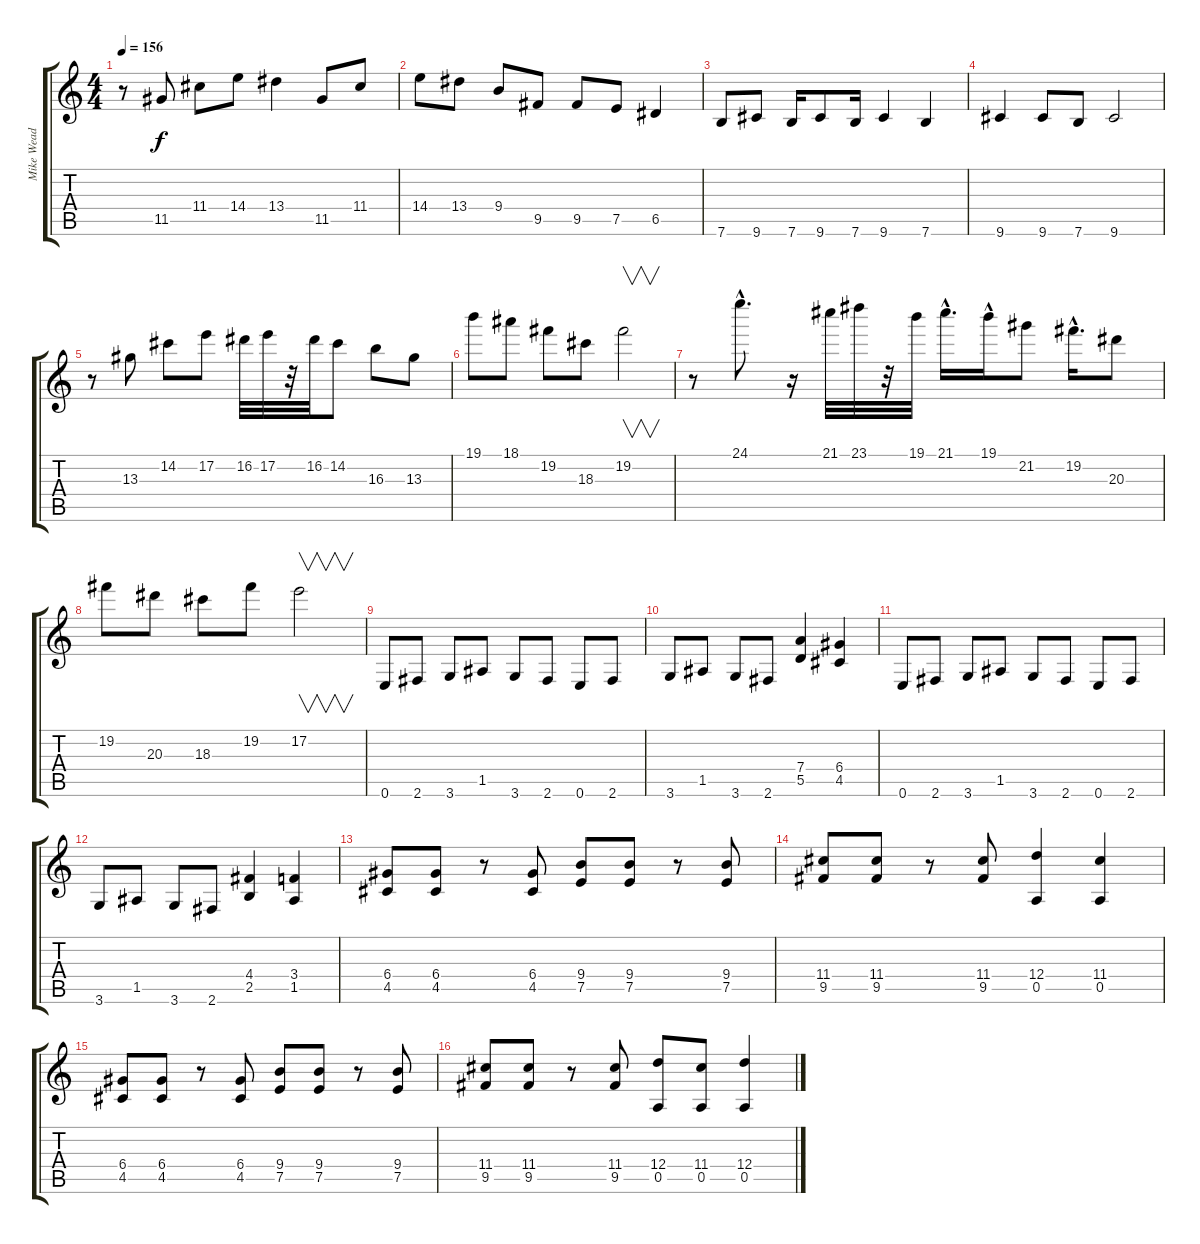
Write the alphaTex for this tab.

\track ("Mike Wead" "Mike Wead") {instrument distortionguitar}
\staff {score tabs}
\tuning (E4 B3 G3 D3 A2 E2) {hide}
\ts (4 4)
\tempo 156
\clef g2
\ks c
r.8{dy f} 11.5.8 11.4.8 14.4.8 13.4.4 11.5.8 11.4.8 |
14.4.8 13.4.8 9.4.8 9.5.8 9.5.8 7.5.8 6.5.4 |
7.6.8 9.6.8 7.6.16 9.6.8 7.6.16 9.6.4 7.6.4 |
9.6.4 9.6.8 7.6.8 9.6.2 |
r.8 13.3.8 14.2.8 17.2.8 16.2.32 17.2.32 r.32 16.2.32 14.2.8 16.3.8 13.3.8 |
19.1.8 18.1.8 19.2.8 18.3.8 19.2.2{v} |
r.8 24.1{hac}.8{d} r.16 21.1.32 23.1.32 r.32 19.1.32 21.1{hac}.16{d} 19.1{hac}.16 21.2.8 19.2{hac}.16{d} 20.3.8 |
19.2.8 20.3.8 18.3.8 19.2.8 17.2.2{v} |
0.6.8 2.6.8 3.6.8 1.5.8 3.6.8 2.6.8 0.6.8 2.6.8 |
3.6.8 1.5.8 3.6.8 2.6.8 (7.4 5.5).4 (6.4 4.5).4 |
0.6.8 2.6.8 3.6.8 1.5.8 3.6.8 2.6.8 0.6.8 2.6.8 |
3.6.8 1.5.8 3.6.8 2.6.8 (4.4 2.5).4 (3.4 1.5).4 |
(6.4 4.5).8 (6.4 4.5).8 r.8 (6.4 4.5).8 (9.4 7.5).8 (9.4 7.5).8 r.8 (9.4 7.5).8 |
(11.4 9.5).8 (11.4 9.5).8 r.8 (11.4 9.5).8 (12.4 0.5).4 (11.4 0.5).4 |
(6.4 4.5).8 (6.4 4.5).8 r.8 (6.4 4.5).8 (9.4 7.5).8 (9.4 7.5).8 r.8 (9.4 7.5).8 |
(11.4 9.5).8 (11.4 9.5).8 r.8 (11.4 9.5).8 (12.4 0.5).8 (11.4 0.5).8 (12.4 0.5).4
